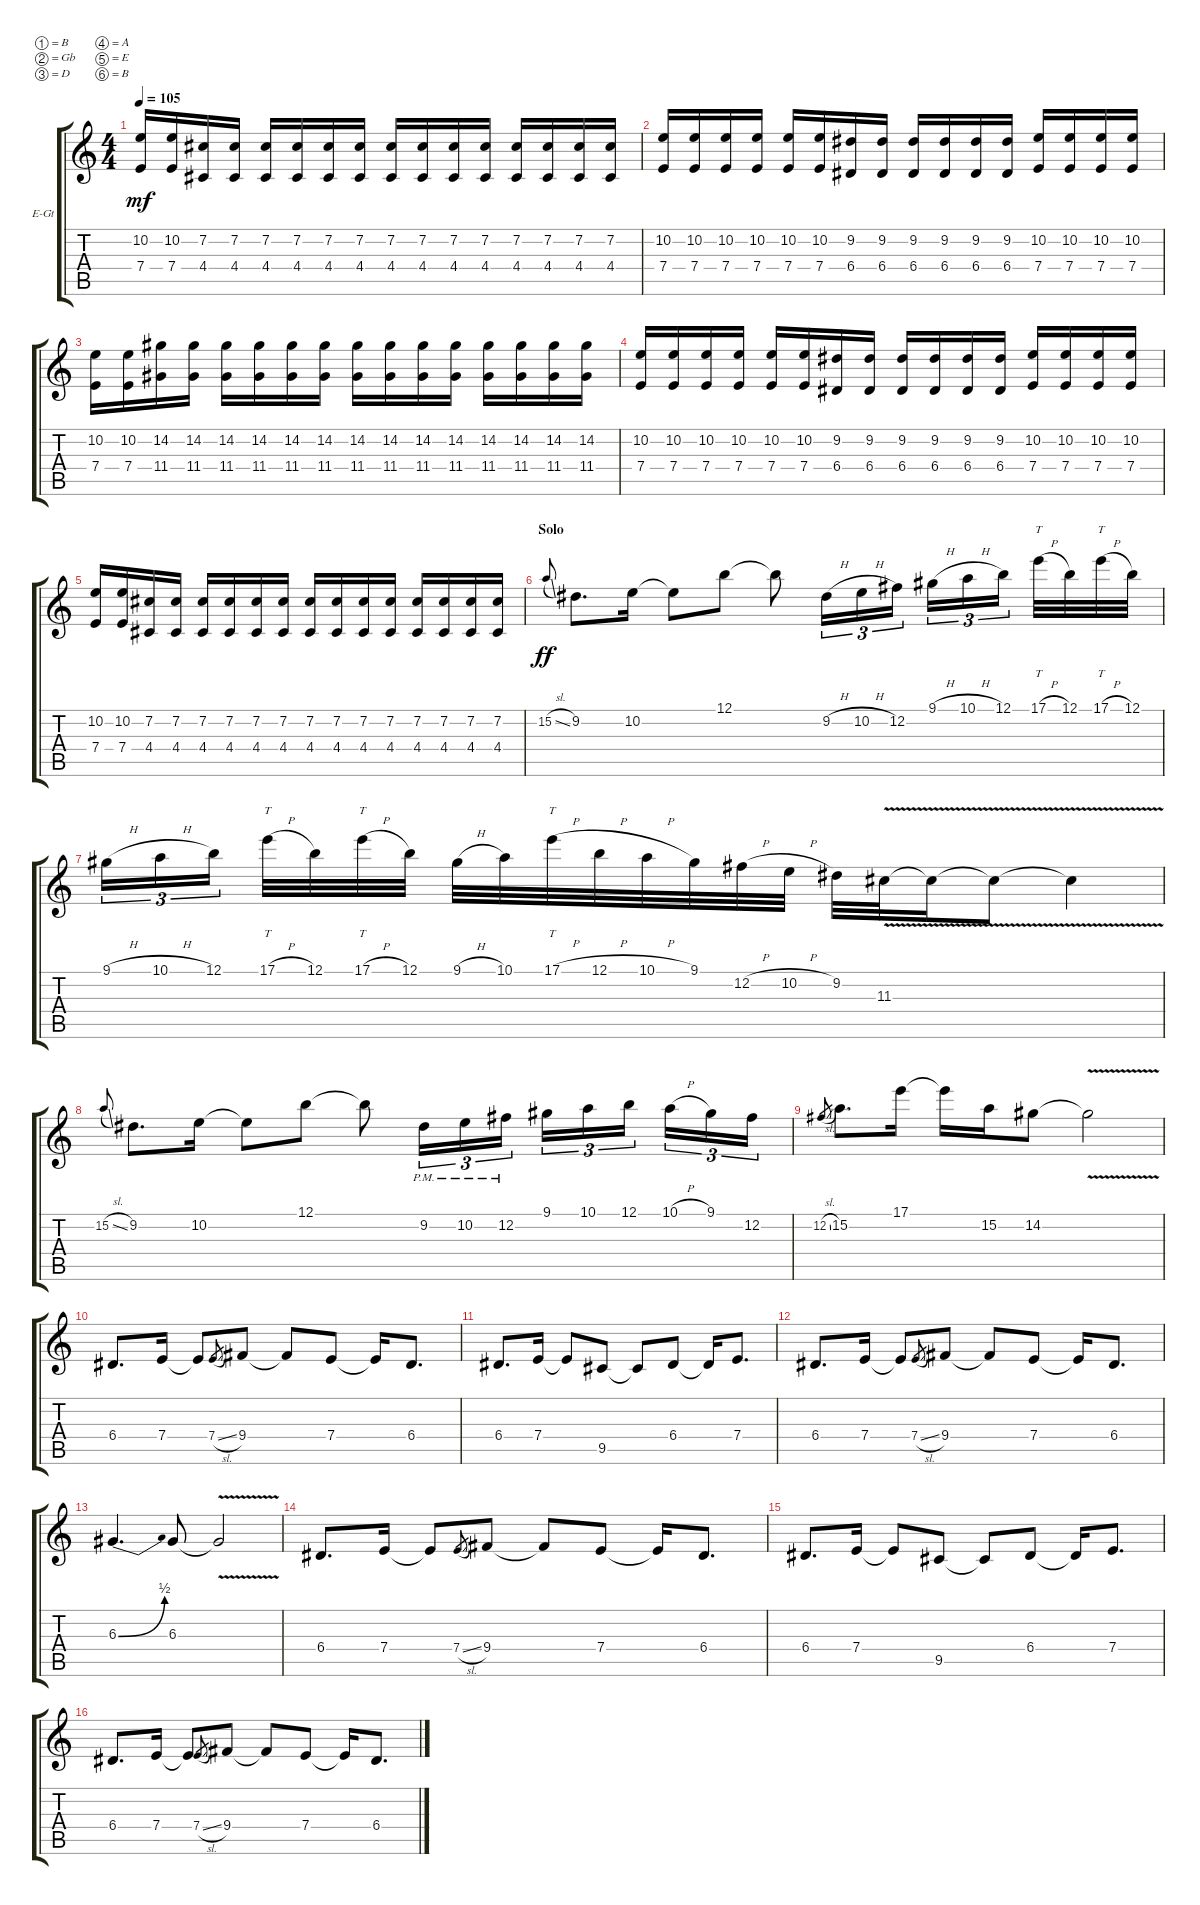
\bracketExtendMode groupsimilarinstruments
\firstSystemTrackNameOrientation horizontal
\otherSystemsTrackNameOrientation horizontal
\track ("Lead Guitar 1" "E-Gt") {instrument overdrivenguitar}
\staff {score tabs}
\tuning (B3 Gb3 D3 A2 E2 B1)
\ts (4 4)
\tempo 105
\clef g2
\ks c
(10.2 7.4).16{dy mf} (10.2 7.4).16 (7.2 4.4).16 (7.2 4.4).16 (7.2 4.4).16 (7.2 4.4).16 (7.2 4.4).16 (7.2 4.4).16 (7.2 4.4).16 (7.2 4.4).16 (7.2 4.4).16 (7.2 4.4).16 (7.2 4.4).16 (7.2 4.4).16 (7.2 4.4).16 (7.2 4.4).16 |
(7.4 10.2).16 (10.2 7.4).16 (10.2 7.4).16 (10.2 7.4).16 (10.2 7.4).16 (10.2 7.4).16 (6.4 9.2).16 (6.4 9.2).16 (6.4 9.2).16 (6.4 9.2).16 (6.4 9.2).16 (6.4 9.2).16 (7.4 10.2).16 (10.2 7.4).16 (10.2 7.4).16 (10.2 7.4).16 |
(10.2 7.4).16 (10.2 7.4).16 (11.4 14.2).16 (14.2 11.4).16 (14.2 11.4).16 (14.2 11.4).16 (14.2 11.4).16 (14.2 11.4).16 (14.2 11.4).16 (14.2 11.4).16 (14.2 11.4).16 (14.2 11.4).16 (14.2 11.4).16 (14.2 11.4).16 (14.2 11.4).16 (14.2 11.4).16 |
(7.4 10.2).16 (10.2 7.4).16 (10.2 7.4).16 (10.2 7.4).16 (10.2 7.4).16 (10.2 7.4).16 (6.4 9.2).16 (6.4 9.2).16 (6.4 9.2).16 (6.4 9.2).16 (6.4 9.2).16 (6.4 9.2).16 (7.4 10.2).16 (10.2 7.4).16 (10.2 7.4).16 (10.2 7.4).16 |
(10.2 7.4).16 (10.2 7.4).16 (7.2 4.4).16 (7.2 4.4).16 (7.2 4.4).16 (7.2 4.4).16 (7.2 4.4).16 (7.2 4.4).16 (7.2 4.4).16 (7.2 4.4).16 (7.2 4.4).16 (7.2 4.4).16 (7.2 4.4).16 (7.2 4.4).16 (7.2 4.4).16 (7.2 4.4).16 |
\section ("" "Solo")
15.2{sl}.8{gr onbeat dy ff} 9.2.8{d} 10.2.16 10.2{t}.8 12.1.8 12.1{t}.8 9.2{h}.16{tu (3 2)} 10.2{h}.16{tu (3 2)} 12.2.16{tu (3 2)} 9.1{h}.16{tu (3 2)} 10.1{h}.16{tu (3 2)} 12.1.16{tu (3 2)} 17.1{h}.32{tt} 12.1.32 17.1{h}.32{tt} 12.1.32 |
9.1{h}.16{tu (3 2)} 10.1{h}.16{tu (3 2)} 12.1.16{tu (3 2)} 17.1{h}.32{tt} 12.1.32 17.1{h}.32{tt} 12.1.32 9.1{h}.32 10.1.32 17.1{h}.32{tt} 12.1{h}.32 10.1{h}.32 9.1.32 12.2{h}.32 10.2{h}.32 9.2.32 11.3{v}.32 11.3{v t}.16 11.3{v t}.8 11.3{v t}.4 |
15.2{sl}.8{gr onbeat} 9.2.8{d} 10.2.16 10.2{t}.8 12.1.8 12.1{t}.8 9.2{pm}.16{tu (3 2)} 10.2{pm}.16{tu (3 2)} 12.2{pm}.16{tu (3 2)} 9.1.16{tu (3 2)} 10.1.16{tu (3 2)} 12.1.16{tu (3 2)} 10.1{h}.16{tu (3 2)} 9.1.16{tu (3 2)} 12.2.16{tu (3 2)} |
12.2{sl}.8{gr} 15.2.8{d} 17.1.16 17.1{t}.16 15.2.16 14.2.8 14.2{v t}.2 |
6.4.8{d} 7.4.16 7.4{t}.8 7.4{sl}.8{gr} 9.4.8 9.4{t}.8 7.4.8 7.4{t}.16 6.4.8{d} |
6.4.8{d} 7.4.16 7.4{t}.8 9.5.8 9.5{t}.8 6.4.8 6.4{t}.16 7.4.8{d} |
6.4.8{d} 7.4.16 7.4{t}.8 7.4{sl}.8{gr} 9.4.8 9.4{t}.8 7.4.8 7.4{t}.16 6.4.8{d} |
6.3{be (bend 0 0 15 2)}.4{d} 6.3.8 6.3{v t}.2 |
6.4.8{d} 7.4.16 7.4{t}.8 7.4{sl}.8{gr} 9.4.8 9.4{t}.8 7.4.8 7.4{t}.16 6.4.8{d} |
6.4.8{d} 7.4.16 7.4{t}.8 9.5.8 9.5{t}.8 6.4.8 6.4{t}.16 7.4.8{d} |
6.4.8{d} 7.4.16 7.4{t}.8 7.4{sl}.8{gr} 9.4.8 9.4{t}.8 7.4.8 7.4{t}.16 6.4.8{d}
